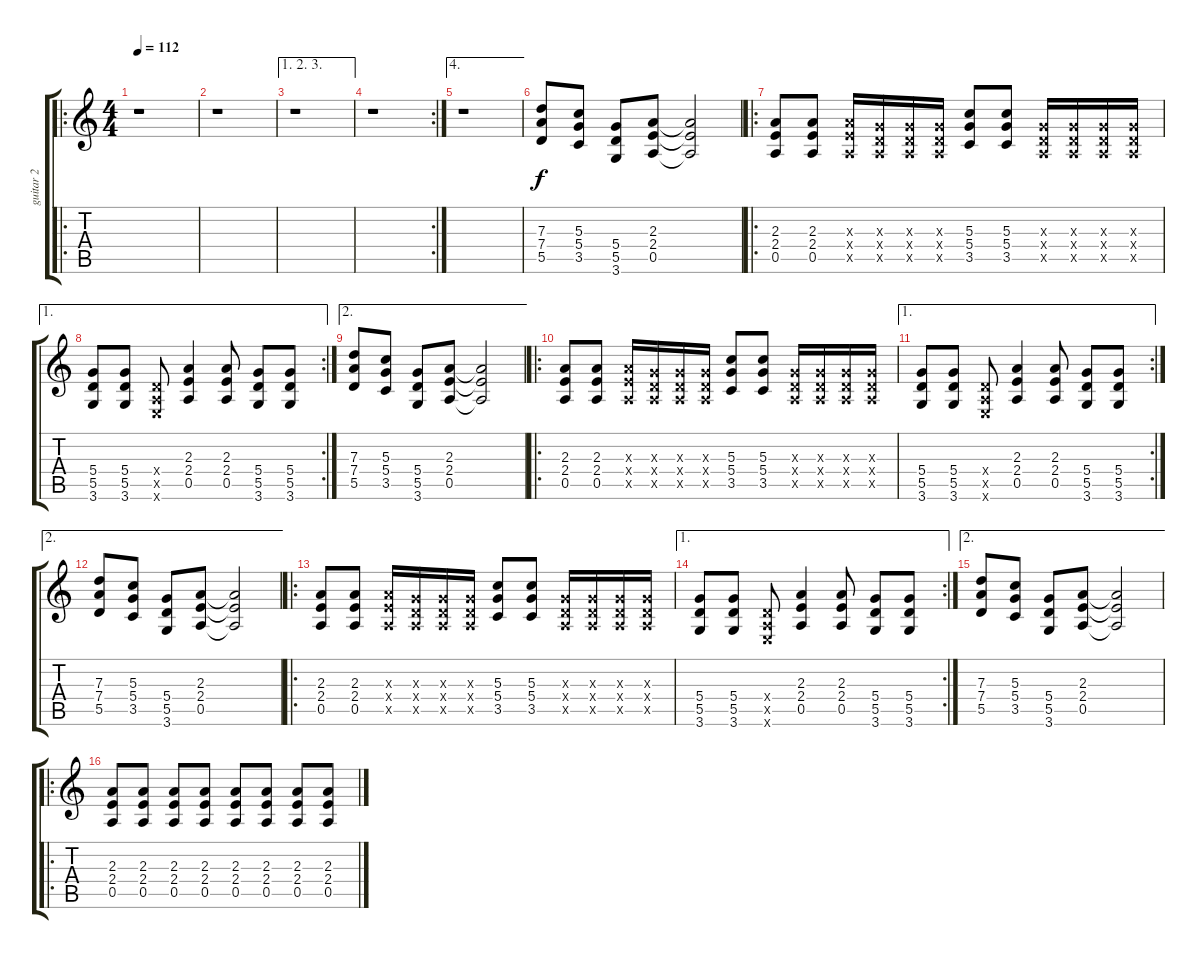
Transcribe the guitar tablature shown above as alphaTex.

\track ("guitar 2" "guitar 2") {instrument overdrivenguitar}
\staff {score tabs}
\tuning (E4 B3 G3 D3 A2 E2) {hide}
\ro
\ts (4 4)
\tempo 112
\clef g2
\ks c
r.1{dy f instrument overdrivenguitar} |
r.1 |
\ae (1 2 3)
r.1 |
\rc 2
r.1 |
\ae 4
r.1 |
(7.3 7.4 5.5).8 (5.3 5.4 3.5).8 (5.4 5.5 3.6).8 (2.3 2.4 0.5).8 (2.3{t} 2.4{t} 0.5{t}).2 |
\ro
(2.3 2.4 0.5).8 (2.3 2.4 0.5).8 (2.3{x} 2.4{x} 0.5{x}).16 (0.3{x} 0.4{x} 0.5{x}).16 (0.3{x} 0.4{x} 0.5{x}).16 (0.3{x} 0.4{x} 0.5{x}).16 (5.3 5.4 3.5).8 (5.3 5.4 3.5).8 (0.3{x} 0.4{x} 0.5{x}).16 (0.3{x} 0.4{x} 0.5{x}).16 (0.3{x} 0.4{x} 0.5{x}).16 (0.3{x} 0.4{x} 0.5{x}).16 |
\ae 1
\rc 2
(5.4 5.5 3.6).8 (5.4 5.5 3.6).8 (0.4{x} 0.5{x} 0.6{x}).8 (2.3 2.4 0.5).4 (2.3 2.4 0.5).8 (5.4 5.5 3.6).8 (5.4 5.5 3.6).8 |
\ae 2
(7.3 7.4 5.5).8 (5.3 5.4 3.5).8 (5.4 5.5 3.6).8 (2.3 2.4 0.5).8 (2.3{t} 2.4{t} 0.5{t}).2 |
\ro
(2.3 2.4 0.5).8 (2.3 2.4 0.5).8 (2.3{x} 2.4{x} 0.5{x}).16 (0.3{x} 0.4{x} 0.5{x}).16 (0.3{x} 0.4{x} 0.5{x}).16 (0.3{x} 0.4{x} 0.5{x}).16 (5.3 5.4 3.5).8 (5.3 5.4 3.5).8 (0.3{x} 0.4{x} 0.5{x}).16 (0.3{x} 0.4{x} 0.5{x}).16 (0.3{x} 0.4{x} 0.5{x}).16 (0.3{x} 0.4{x} 0.5{x}).16 |
\ae 1
\rc 2
(5.4 5.5 3.6).8 (5.4 5.5 3.6).8 (0.4{x} 0.5{x} 0.6{x}).8 (2.3 2.4 0.5).4 (2.3 2.4 0.5).8 (5.4 5.5 3.6).8 (5.4 5.5 3.6).8 |
\ae 2
(7.3 7.4 5.5).8 (5.3 5.4 3.5).8 (5.4 5.5 3.6).8 (2.3 2.4 0.5).8 (2.3{t} 2.4{t} 0.5{t}).2 |
\ro
(2.3 2.4 0.5).8 (2.3 2.4 0.5).8 (2.3{x} 2.4{x} 0.5{x}).16 (0.3{x} 0.4{x} 0.5{x}).16 (0.3{x} 0.4{x} 0.5{x}).16 (0.3{x} 0.4{x} 0.5{x}).16 (5.3 5.4 3.5).8 (5.3 5.4 3.5).8 (0.3{x} 0.4{x} 0.5{x}).16 (0.3{x} 0.4{x} 0.5{x}).16 (0.3{x} 0.4{x} 0.5{x}).16 (0.3{x} 0.4{x} 0.5{x}).16 |
\ae 1
\rc 2
(5.4 5.5 3.6).8 (5.4 5.5 3.6).8 (0.4{x} 0.5{x} 0.6{x}).8 (2.3 2.4 0.5).4 (2.3 2.4 0.5).8 (5.4 5.5 3.6).8 (5.4 5.5 3.6).8 |
\ae 2
(7.3 7.4 5.5).8 (5.3 5.4 3.5).8 (5.4 5.5 3.6).8 (2.3 2.4 0.5).8 (2.3{t} 2.4{t} 0.5{t}).2 |
\ro
(2.3 2.4 0.5).8 (2.3 2.4 0.5).8 (2.3 2.4 0.5).8 (2.3 2.4 0.5).8 (2.3 2.4 0.5).8 (2.3 2.4 0.5).8 (2.3 2.4 0.5).8 (2.3 2.4 0.5).8
